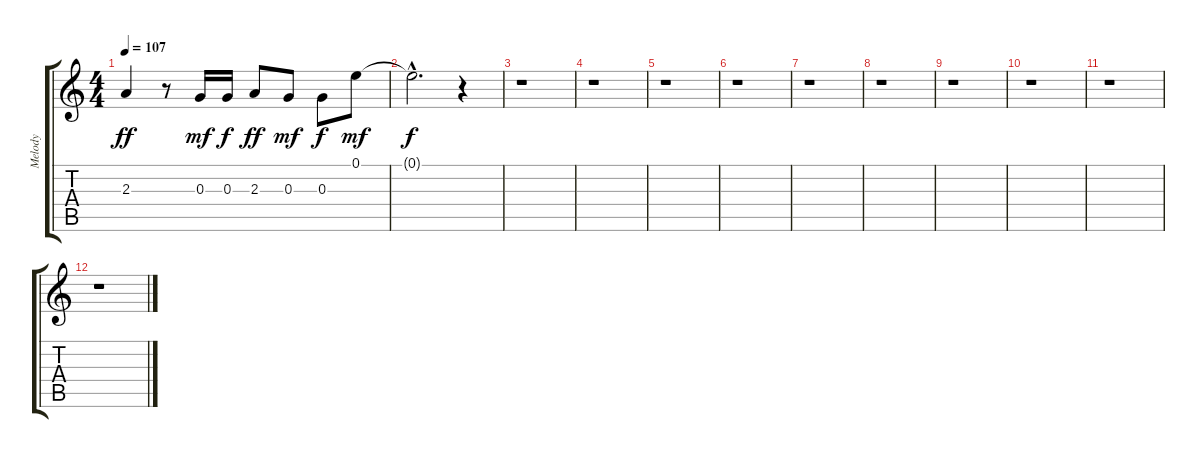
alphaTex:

\track ("Melody" "Melody") {instrument distortionguitar}
\staff {score tabs}
\tuning (E4 B3 G3 D3 A2 E2) {hide}
\ts (4 4)
\tempo 107
\clef g2
\ks c
2.3.4{dy ff} r.8 0.3.16{dy mf} 0.3.16{dy f} 2.3.8{dy ff} 0.3.8{dy mf} 0.3.8{dy f} 0.1.8{dy mf} |
0.1{hac t}.2{d dy f} r.4 |
r.1 |
r.1 |
r.1 |
r.1 |
r.1 |
r.1 |
r.1 |
r.1 |
r.1 |
r.1
